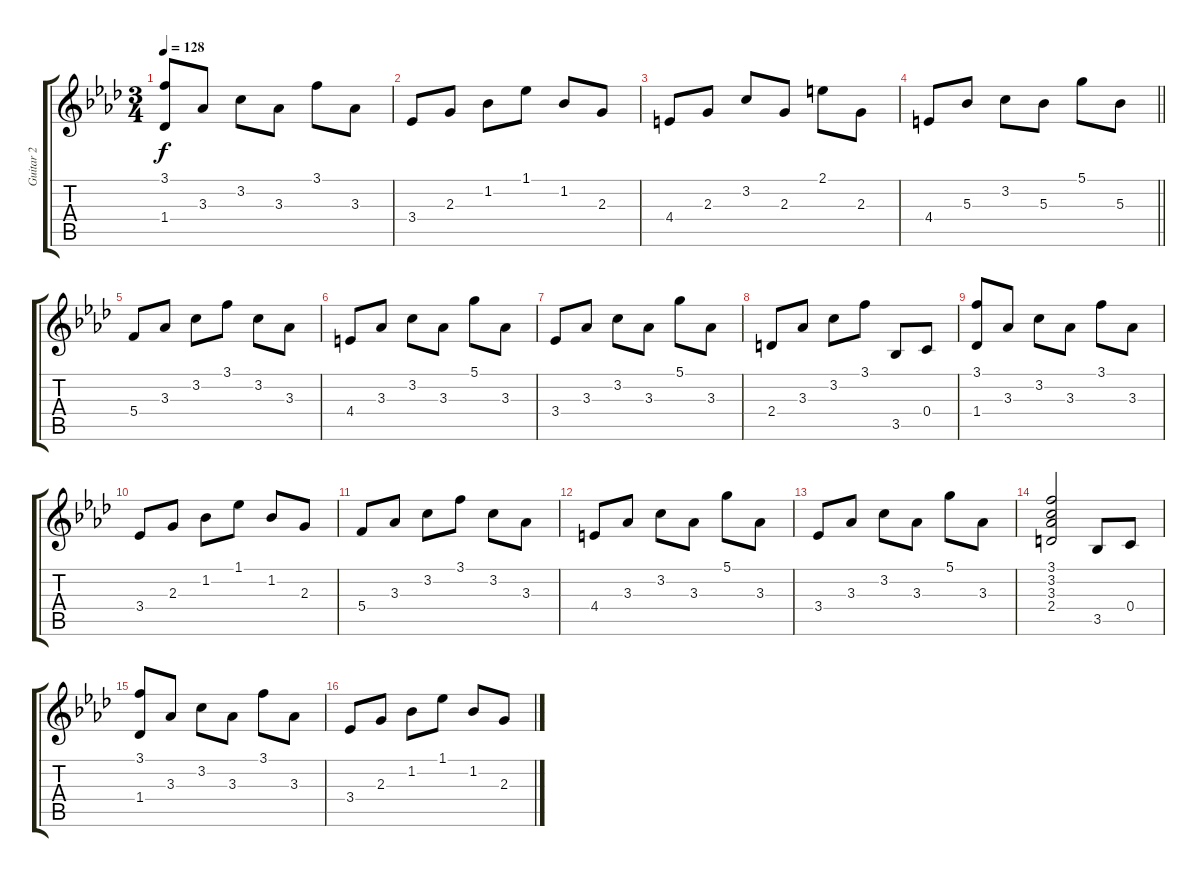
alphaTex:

\track ("Guitar 2" "Guitar 2") {instrument acousticguitarsteel}
\staff {score tabs}
\tuning (D4 A3 F3 C3 G2 D2) {hide}
\ts (3 4)
\tempo 128
\clef g2
\ks fminor
(3.1 1.4).8{dy f} 3.3.8 3.2.8 3.3.8 3.1.8 3.3.8 |
3.4.8 2.3.8 1.2.8 1.1.8 1.2.8 2.3.8 |
4.4.8 2.3.8 3.2.8 2.3.8 2.1.8 2.3.8 |
\barLineRight lightlight
4.4.8 5.3.8 3.2.8 5.3.8 5.1.8 5.3.8 |
5.4.8 3.3.8 3.2.8 3.1.8 3.2.8 3.3.8 |
4.4.8 3.3.8 3.2.8 3.3.8 5.1.8 3.3.8 |
3.4.8 3.3.8 3.2.8 3.3.8 5.1.8 3.3.8 |
2.4.8 3.3.8 3.2.8 3.1.8 3.5.8 0.4.8 |
(3.1 1.4).8 3.3.8 3.2.8 3.3.8 3.1.8 3.3.8 |
3.4.8 2.3.8 1.2.8 1.1.8 1.2.8 2.3.8 |
5.4.8 3.3.8 3.2.8 3.1.8 3.2.8 3.3.8 |
4.4.8 3.3.8 3.2.8 3.3.8 5.1.8 3.3.8 |
3.4.8 3.3.8 3.2.8 3.3.8 5.1.8 3.3.8 |
(3.1 3.2 3.3 2.4).2 3.5.8 0.4.8 |
(3.1 1.4).8 3.3.8 3.2.8 3.3.8 3.1.8 3.3.8 |
3.4.8 2.3.8 1.2.8 1.1.8 1.2.8 2.3.8
